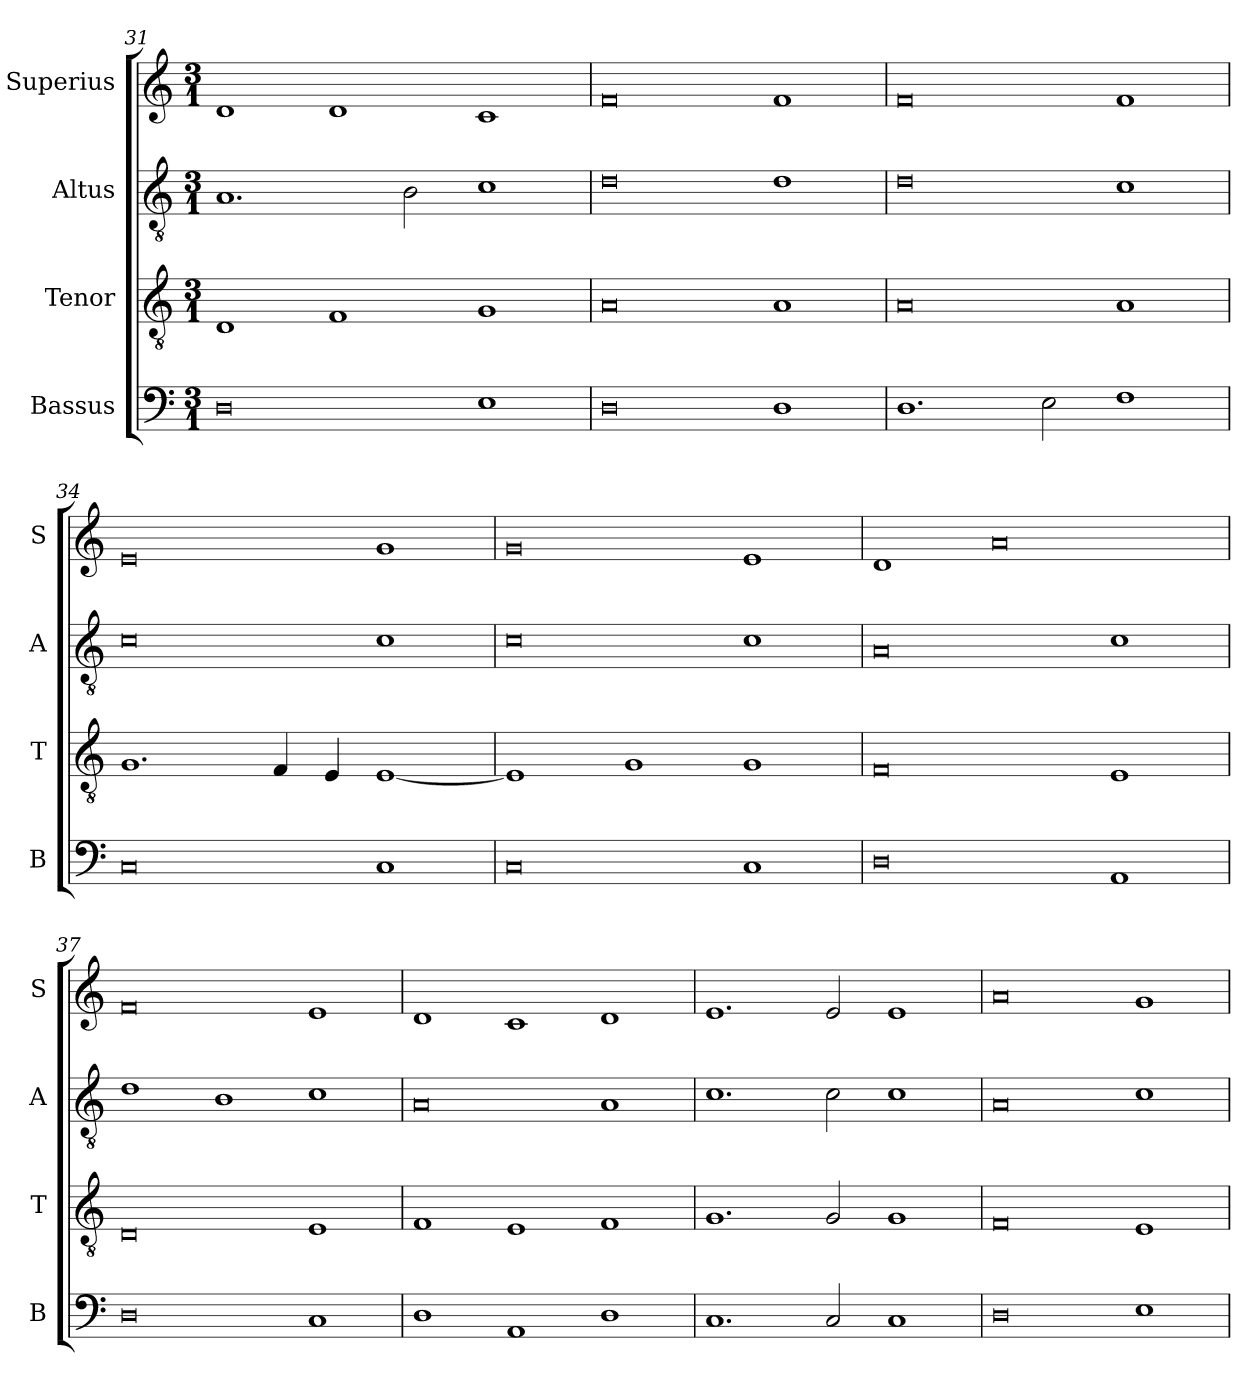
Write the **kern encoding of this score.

**kern	**kern	**kern	**kern
*part4	*part3	*part2	*part1
*staff4	*staff3	*staff2	*staff1
*I"Bassus	*I"Tenor	*I"Altus	*I"Superius
*I'B	*I'T	*I'A	*I'S
*clefF4	*clefGv2	*clefGv2	*clefG2
*k[]	*k[]	*k[]	*k[]
*M3/1	*M3/1	*M3/1	*M3/1
=31	=31	=31	=31
0D	1D	1.A	1d
.	1F	.	1d
.	.	2B	.
1E	1G	1c	1c
=32	=32	=32	=32
0D	0A	0d	0f
1D	1A	1d	1f
=33	=33	=33	=33
1.D	0A	0d	0f
2E	.	.	.
1F	1A	1c	1f
=34	=34	=34	=34
0C	1.G	0c	0e
.	4F	.	.
.	4E	.	.
1C	[1E	1c	1g
=35	=35	=35	=35
0C	1E]	0c	0g
.	1G	.	.
1C	1G	1c	1e
=36	=36	=36	=36
0D	0F	0A	1d
.	.	.	0a
1AA	1E	1c	.
=37	=37	=37	=37
0D	0D	1d	0f
.	.	1B	.
1C	1E	1c	1e
=38	=38	=38	=38
1D	1F	0A	1d
1AA	1E	.	1c
1D	1F	1A	1d
=39	=39	=39	=39
1.C	1.G	1.c	1.e
2C	2G	2c	2e
1C	1G	1c	1e
=40	=40	=40	=40
0D	0F	0A	0a
1E	1E	1c	1g
=	=	=	=
*-	*-	*-	*-
